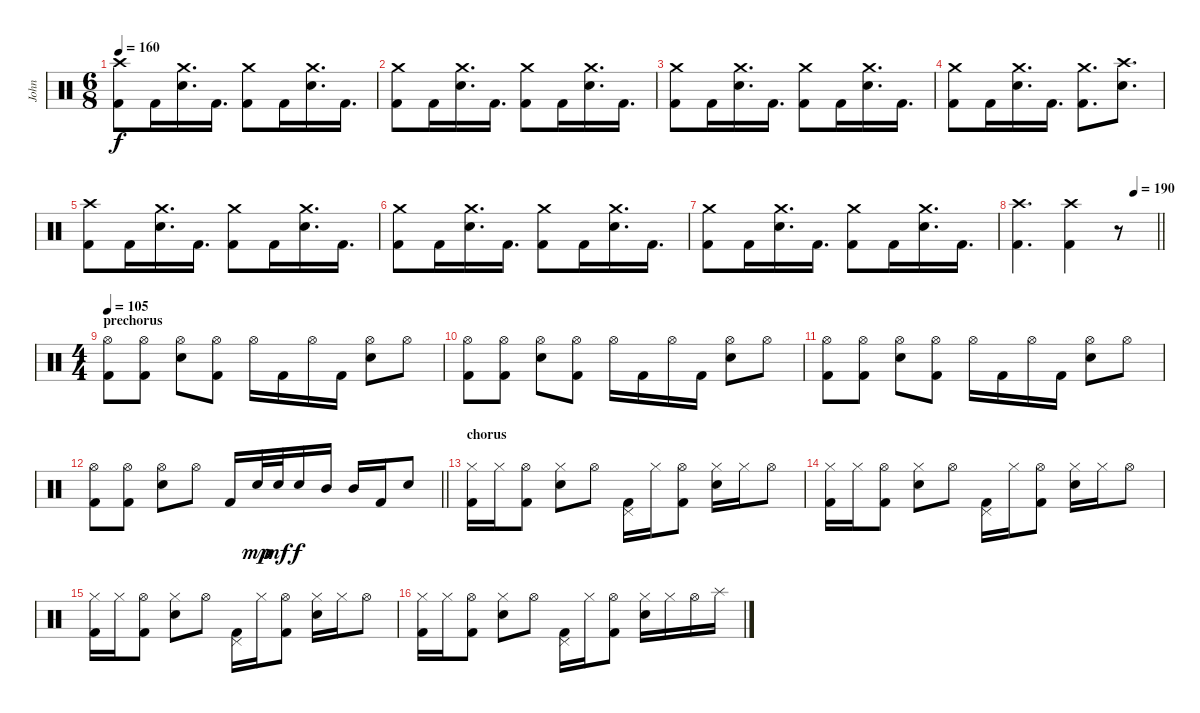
\track ("John" "John") {instrument percussion}
\staff {score}
\articulation defaults
\ts (6 8)
\tempo 160
\clef neutral
\ks c
("Crash high (hit)" "Kick (hit) 2").8{dy f} "Kick (hit) 2".16 ("Crash medium (hit)" "Electric Snare (hit)").16{d} "Kick (hit) 2".16{d} ("Crash medium (hit)" "Kick (hit) 2").8 "Kick (hit) 2".16 ("Crash medium (hit)" "Electric Snare (hit)").16{d} "Kick (hit) 2".16{d} |
("Crash medium (hit)" "Kick (hit) 2").8 "Kick (hit) 2".16 ("Crash medium (hit)" "Electric Snare (hit)").16{d} "Kick (hit) 2".16{d} ("Crash medium (hit)" "Kick (hit) 2").8 "Kick (hit) 2".16 ("Crash medium (hit)" "Electric Snare (hit)").16{d} "Kick (hit) 2".16{d} |
("Crash medium (hit)" "Kick (hit) 2").8 "Kick (hit) 2".16 ("Crash medium (hit)" "Electric Snare (hit)").16{d} "Kick (hit) 2".16{d} ("Crash medium (hit)" "Kick (hit) 2").8 "Kick (hit) 2".16 ("Crash medium (hit)" "Electric Snare (hit)").16{d} "Kick (hit) 2".16{d} |
("Crash medium (hit)" "Kick (hit) 2").8 "Kick (hit) 2".16 ("Crash medium (hit)" "Electric Snare (hit)").16{d} "Kick (hit) 2".16{d} ("Crash medium (hit)" "Kick (hit) 2").8{d} ("Crash high (hit)" "Electric Snare (hit)").8{d} |
("Crash high (hit)" "Kick (hit) 2").8 "Kick (hit) 2".16 ("Crash medium (hit)" "Electric Snare (hit)").16{d} "Kick (hit) 2".16{d} ("Crash medium (hit)" "Kick (hit) 2").8 "Kick (hit) 2".16 ("Crash medium (hit)" "Electric Snare (hit)").16{d} "Kick (hit) 2".16{d} |
("Crash medium (hit)" "Kick (hit) 2").8 "Kick (hit) 2".16 ("Crash medium (hit)" "Electric Snare (hit)").16{d} "Kick (hit) 2".16{d} ("Crash medium (hit)" "Kick (hit) 2").8 "Kick (hit) 2".16 ("Crash medium (hit)" "Electric Snare (hit)").16{d} "Kick (hit) 2".16{d} |
("Crash medium (hit)" "Kick (hit) 2").8 "Kick (hit) 2".16 ("Crash medium (hit)" "Electric Snare (hit)").16{d} "Kick (hit) 2".16{d} ("Crash medium (hit)" "Kick (hit) 2").8 "Kick (hit) 2".16 ("Crash medium (hit)" "Electric Snare (hit)").16{d} "Kick (hit) 2".16{d} |
\tempo (190 0.8333333333333334)
\barLineRight lightlight
("Crash high (hit)" "Kick (hit) 2").4{d} ("Crash high (hit)" "Kick (hit) 2").4 r.8 |
\ts (4 4)
\section ("" "prechorus")
\tempo 105
("Hi-Hat (open)" "Kick (hit) 2").8 ("Hi-Hat (open)" "Kick (hit) 2").8 ("Hi-Hat (open)" "Electric Snare (hit)").8 ("Hi-Hat (open)" "Kick (hit) 2").8 "Hi-Hat (open)".16 "Kick (hit) 2".16 "Hi-Hat (open)".16 "Kick (hit) 2".16 ("Hi-Hat (open)" "Electric Snare (hit)").8 "Hi-Hat (open)".8 |
("Hi-Hat (open)" "Kick (hit) 2").8 ("Hi-Hat (open)" "Kick (hit) 2").8 ("Hi-Hat (open)" "Electric Snare (hit)").8 ("Hi-Hat (open)" "Kick (hit) 2").8 "Hi-Hat (open)".16 "Kick (hit) 2".16 "Hi-Hat (open)".16 "Kick (hit) 2".16 ("Hi-Hat (open)" "Electric Snare (hit)").8 "Hi-Hat (open)".8 |
("Hi-Hat (open)" "Kick (hit) 2").8 ("Hi-Hat (open)" "Kick (hit) 2").8 ("Hi-Hat (open)" "Electric Snare (hit)").8 ("Hi-Hat (open)" "Kick (hit) 2").8 "Hi-Hat (open)".16 "Kick (hit) 2".16 "Hi-Hat (open)".16 "Kick (hit) 2".16 ("Hi-Hat (open)" "Electric Snare (hit)").8 "Hi-Hat (open)".8 |
\barLineRight lightlight
("Hi-Hat (open)" "Kick (hit) 2").8 ("Hi-Hat (open)" "Kick (hit) 2").8 ("Hi-Hat (open)" "Electric Snare (hit)").8 "Hi-Hat (open)".8 "Kick (hit) 2".16 "Electric Snare (hit)".32{dy mp} "Electric Snare (hit)".32{dy mf} "Electric Snare (hit)".16{dy f} "Mid Tom (hit)".16 "Mid Tom (hit)".16 "Kick (hit) 2".16 "Electric Snare (hit)".8 |
\section ("" "chorus")
("Hi-Hat (closed)" "Kick (hit) 2").16 "Hi-Hat (closed)".16 ("Hi-Hat (open)" "Kick (hit) 2").8 ("Hi-Hat (closed)" "Electric Snare (hit)").8 "Hi-Hat (open)".8 ("Pedal Hi-Hat (hit)" "Kick (hit) 2").16 "Hi-Hat (closed)".16 ("Hi-Hat (open)" "Kick (hit) 2").8 ("Hi-Hat (closed)" "Electric Snare (hit)").16 "Hi-Hat (closed)".16 "Hi-Hat (open)".8 |
("Hi-Hat (closed)" "Kick (hit) 2").16 "Hi-Hat (closed)".16 ("Hi-Hat (open)" "Kick (hit) 2").8 ("Hi-Hat (closed)" "Electric Snare (hit)").8 "Hi-Hat (open)".8 ("Pedal Hi-Hat (hit)" "Kick (hit) 2").16 "Hi-Hat (closed)".16 ("Hi-Hat (open)" "Kick (hit) 2").8 ("Hi-Hat (closed)" "Electric Snare (hit)").16 "Hi-Hat (closed)".16 "Hi-Hat (open)".8 |
("Hi-Hat (closed)" "Kick (hit) 2").16 "Hi-Hat (closed)".16 ("Hi-Hat (open)" "Kick (hit) 2").8 ("Hi-Hat (closed)" "Electric Snare (hit)").8 "Hi-Hat (open)".8 ("Pedal Hi-Hat (hit)" "Kick (hit) 2").16 "Hi-Hat (closed)".16 ("Hi-Hat (open)" "Kick (hit) 2").8 ("Hi-Hat (closed)" "Electric Snare (hit)").16 "Hi-Hat (closed)".16 "Hi-Hat (open)".8 |
("Hi-Hat (closed)" "Kick (hit) 2").16 "Hi-Hat (closed)".16 ("Hi-Hat (open)" "Kick (hit) 2").8 ("Hi-Hat (closed)" "Electric Snare (hit)").8 "Hi-Hat (open)".8 ("Pedal Hi-Hat (hit)" "Kick (hit) 2").16 "Hi-Hat (closed)".16 ("Hi-Hat (open)" "Kick (hit) 2").8 ("Hi-Hat (closed)" "Electric Snare (hit)").16 "Hi-Hat (closed)".16 "Hi-Hat (open)".16 "Splash (hit)".16
